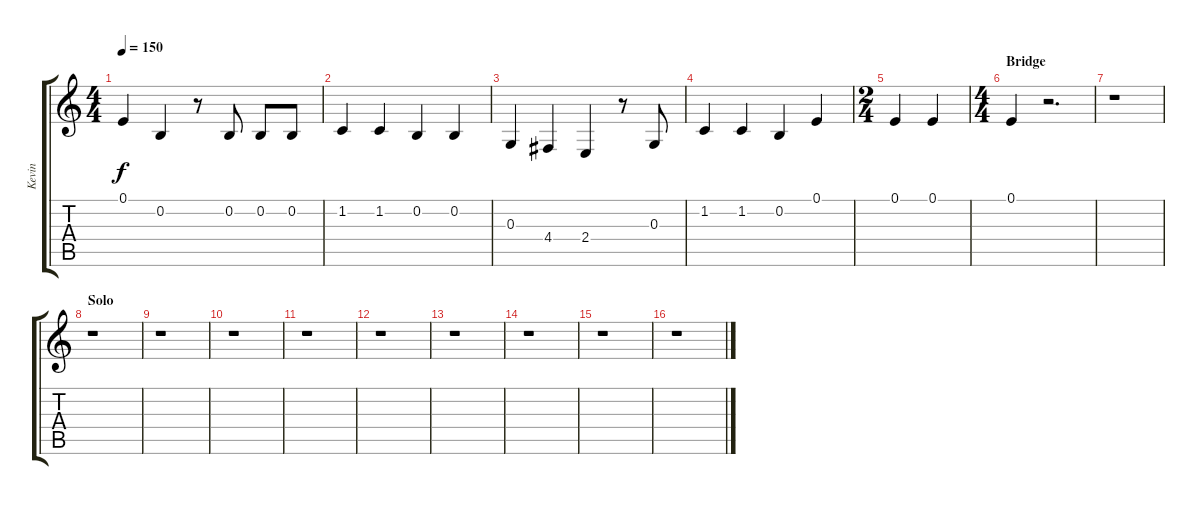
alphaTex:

\track ("Kevin" "Kevin") {instrument tenorsax}
\staff {score tabs}
\tuning (E4 B3 G3 D3 A2 E2) {hide}
\ts (4 4)
\tempo 150
\clef g2
\ks c
0.1.4{dy f} 0.2.4 r.8 0.2.8 0.2.8 0.2.8 |
1.2.4 1.2.4 0.2.4 0.2.4 |
0.3.4 4.4.4 2.4.4 r.8 0.3.8 |
1.2.4 1.2.4 0.2.4 0.1.4 |
\ts (2 4)
0.1.4 0.1.4 |
\ts (4 4)
\section ("" "Bridge")
0.1.4 r.2{d} |
r.1 |
\section ("" "Solo")
r.1 |
r.1 |
r.1 |
r.1 |
r.1 |
r.1 |
r.1 |
r.1 |
r.1
